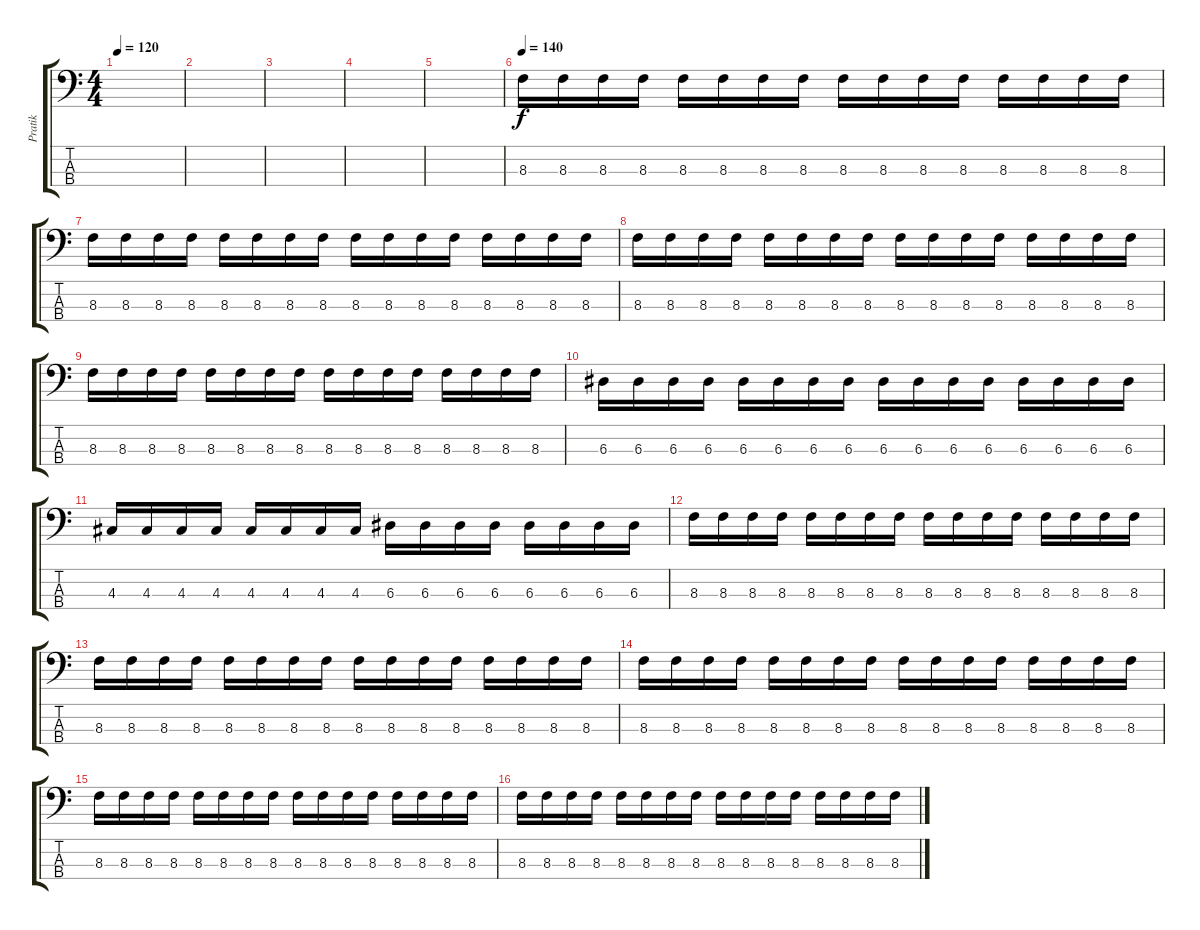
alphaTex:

\track ("Pratik" "Pratik") {instrument electricbassfinger}
\staff {score tabs}
\tuning (G2 D2 A1 D1) {hide}
\ts (4 4)
\tempo 120
\clef f4
\ks c
|
|
|
|
|
\tempo 140
8.3.16 8.3.16 8.3.16 8.3.16 8.3.16 8.3.16 8.3.16 8.3.16 8.3.16 8.3.16 8.3.16 8.3.16 8.3.16 8.3.16 8.3.16 8.3.16 |
8.3.16 8.3.16 8.3.16 8.3.16 8.3.16 8.3.16 8.3.16 8.3.16 8.3.16 8.3.16 8.3.16 8.3.16 8.3.16 8.3.16 8.3.16 8.3.16 |
8.3.16 8.3.16 8.3.16 8.3.16 8.3.16 8.3.16 8.3.16 8.3.16 8.3.16 8.3.16 8.3.16 8.3.16 8.3.16 8.3.16 8.3.16 8.3.16 |
8.3.16 8.3.16 8.3.16 8.3.16 8.3.16 8.3.16 8.3.16 8.3.16 8.3.16 8.3.16 8.3.16 8.3.16 8.3.16 8.3.16 8.3.16 8.3.16 |
6.3.16 6.3.16 6.3.16 6.3.16 6.3.16 6.3.16 6.3.16 6.3.16 6.3.16 6.3.16 6.3.16 6.3.16 6.3.16 6.3.16 6.3.16 6.3.16 |
4.3.16 4.3.16 4.3.16 4.3.16 4.3.16 4.3.16 4.3.16 4.3.16 6.3.16 6.3.16 6.3.16 6.3.16 6.3.16 6.3.16 6.3.16 6.3.16 |
8.3.16 8.3.16 8.3.16 8.3.16 8.3.16 8.3.16 8.3.16 8.3.16 8.3.16 8.3.16 8.3.16 8.3.16 8.3.16 8.3.16 8.3.16 8.3.16 |
8.3.16 8.3.16 8.3.16 8.3.16 8.3.16 8.3.16 8.3.16 8.3.16 8.3.16 8.3.16 8.3.16 8.3.16 8.3.16 8.3.16 8.3.16 8.3.16 |
8.3.16 8.3.16 8.3.16 8.3.16 8.3.16 8.3.16 8.3.16 8.3.16 8.3.16 8.3.16 8.3.16 8.3.16 8.3.16 8.3.16 8.3.16 8.3.16 |
8.3.16 8.3.16 8.3.16 8.3.16 8.3.16 8.3.16 8.3.16 8.3.16 8.3.16 8.3.16 8.3.16 8.3.16 8.3.16 8.3.16 8.3.16 8.3.16 |
8.3.16 8.3.16 8.3.16 8.3.16 8.3.16 8.3.16 8.3.16 8.3.16 8.3.16 8.3.16 8.3.16 8.3.16 8.3.16 8.3.16 8.3.16 8.3.16
